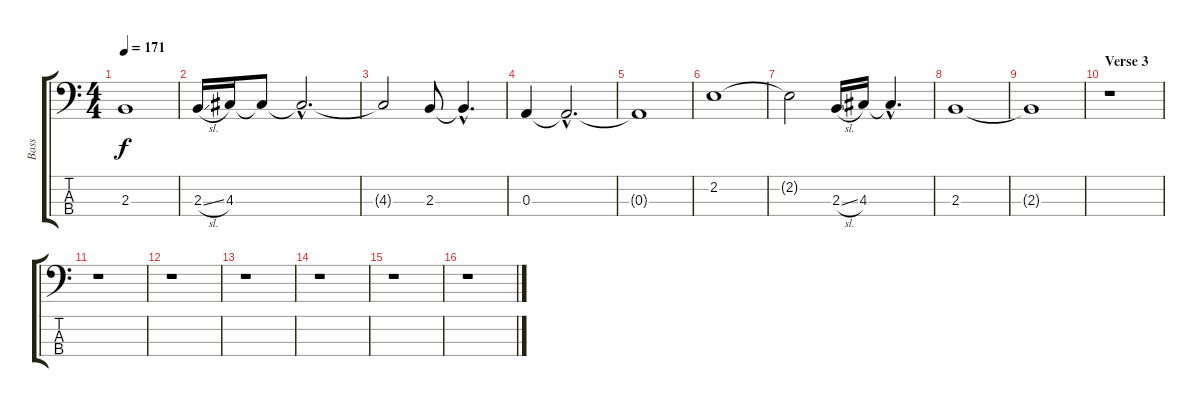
\track ("Bass" "Bass") {instrument electricbasspick}
\staff {score tabs}
\tuning (G2 D2 A1 E1) {hide}
\ts (4 4)
\tempo 171
\clef f4
\ks c
2.3{t}.1{dy f} |
2.3{sl}.16 4.3.16 4.3{t}.8 4.3{hac t}.2{d} |
4.3{t}.2 2.3.8 2.3{hac t}.4{d} |
0.3.4 0.3{hac t}.2{d} |
0.3{t}.1 |
2.2.1 |
2.2{t}.2 2.3{sl}.16 4.3.16 4.3{hac t}.4{d} |
2.3.1 |
2.3{t}.1 |
\section ("" "Verse 3")
r.1 |
r.1 |
r.1 |
r.1 |
r.1 |
r.1 |
r.1
